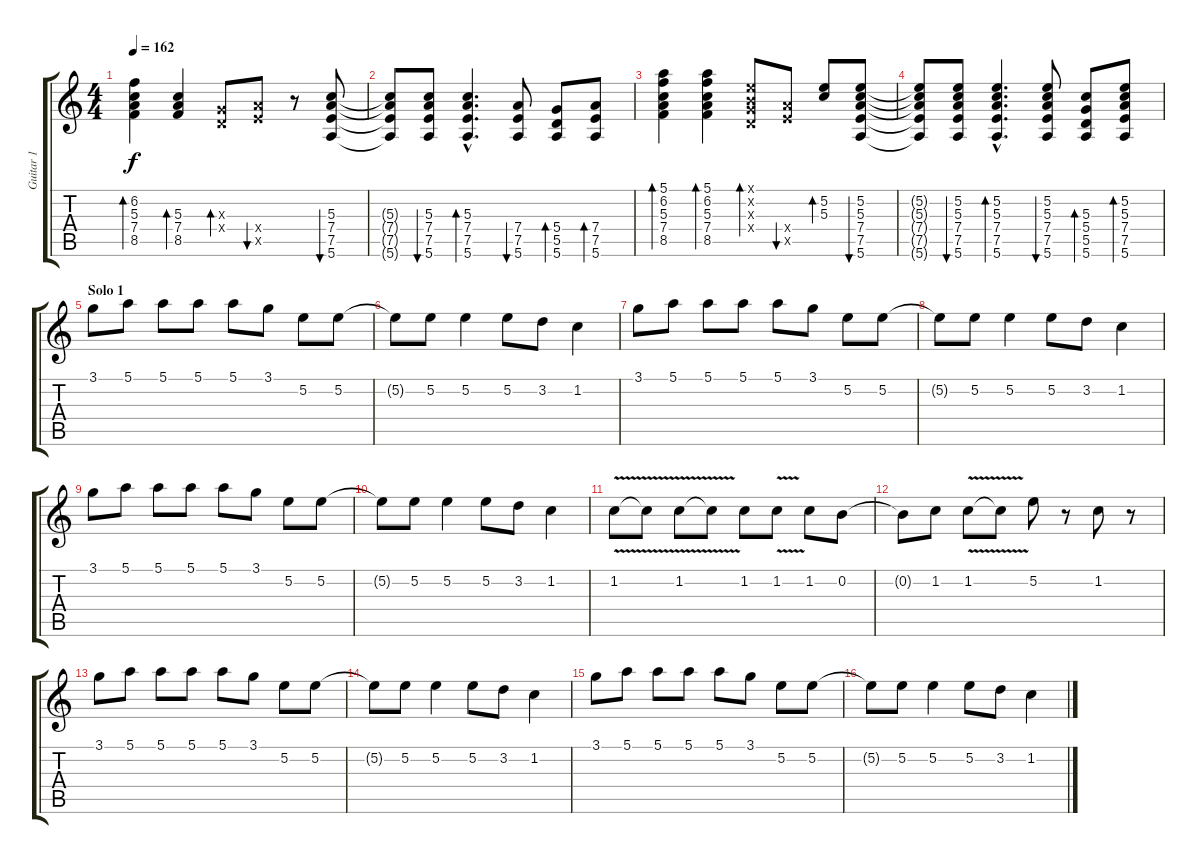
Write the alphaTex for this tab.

\track ("Guitar 1" "Guitar 1") {instrument acousticguitarsteel}
\staff {score tabs}
\tuning (E4 B3 G3 D3 A2 E2) {hide}
\ts (4 4)
\tempo 162
\clef g2
\ks c
(6.2 5.3 7.4 8.5).4{bd 60 dy f} (5.3 7.4 8.5).4{bd 60} (0.3{x} 0.4{x}).8{bd 60} (7.4{x} 7.5{x}).8{bu 60} r.8 (5.3 7.4 7.5 5.6).8{bu 60} |
(5.3{t} 7.4{t} 7.5{t} 5.6{t}).8 (5.3 7.4 7.5 5.6).8{bu 60} (5.3{hac} 7.4{hac} 7.5{hac} 5.6{hac}).4{d bd 60} (7.4 7.5 5.6).8{bu 60} (5.4 5.5 5.6).8{bd 60} (7.4 7.5 5.6).8{bd 60} |
(5.1 6.2 5.3 7.4 8.5).4{bd 60} (5.1 6.2 5.3 7.4 8.5).4{bd 60} (0.1{x} 0.2{x} 0.3{x} 0.4{x}).8{bd 60} (7.4{x} 7.5{x}).8{bu 60} (5.2 5.3).8{bd 60} (5.2 5.3 7.4 7.5 5.6).8{bu 60} |
(5.2{t} 5.3{t} 7.4{t} 7.5{t} 5.6{t}).8 (5.2 5.3 7.4 7.5 5.6).8{bu 60} (5.2{hac} 5.3{hac} 7.4{hac} 7.5{hac} 5.6{hac}).4{d bd 60} (5.2 5.3 7.4 7.5 5.6).8{bu 60} (5.3 5.4 5.5 5.6).8{bd 60} (5.2 5.3 7.4 7.5 5.6).8{bd 60} |
\section ("" "Solo 1")
3.1.8{volume 16} 5.1.8 5.1.8 5.1.8 5.1.8 3.1.8 5.2.8 5.2.8 |
5.2{t}.8 5.2.8 5.2.4 5.2.8 3.2.8 1.2.4 |
3.1.8 5.1.8 5.1.8 5.1.8 5.1.8 3.1.8 5.2.8 5.2.8 |
5.2{t}.8 5.2.8 5.2.4 5.2.8 3.2.8 1.2.4 |
3.1.8 5.1.8 5.1.8 5.1.8 5.1.8 3.1.8 5.2.8 5.2.8 |
5.2{t}.8 5.2.8 5.2.4 5.2.8 3.2.8 1.2.4 |
1.2{v}.8 1.2{t}.8 1.2{v}.8 1.2{t}.8 1.2.8 1.2{v}.8 1.2.8 0.2.8 |
0.2{t}.8 1.2.8 1.2{v}.8 1.2{t}.8 5.2.8 r.8 1.2.8 r.8 |
3.1.8 5.1.8 5.1.8 5.1.8 5.1.8 3.1.8 5.2.8 5.2.8 |
5.2{t}.8 5.2.8 5.2.4 5.2.8 3.2.8 1.2.4 |
3.1.8 5.1.8 5.1.8 5.1.8 5.1.8 3.1.8 5.2.8 5.2.8 |
5.2{t}.8 5.2.8 5.2.4 5.2.8 3.2.8 1.2.4
